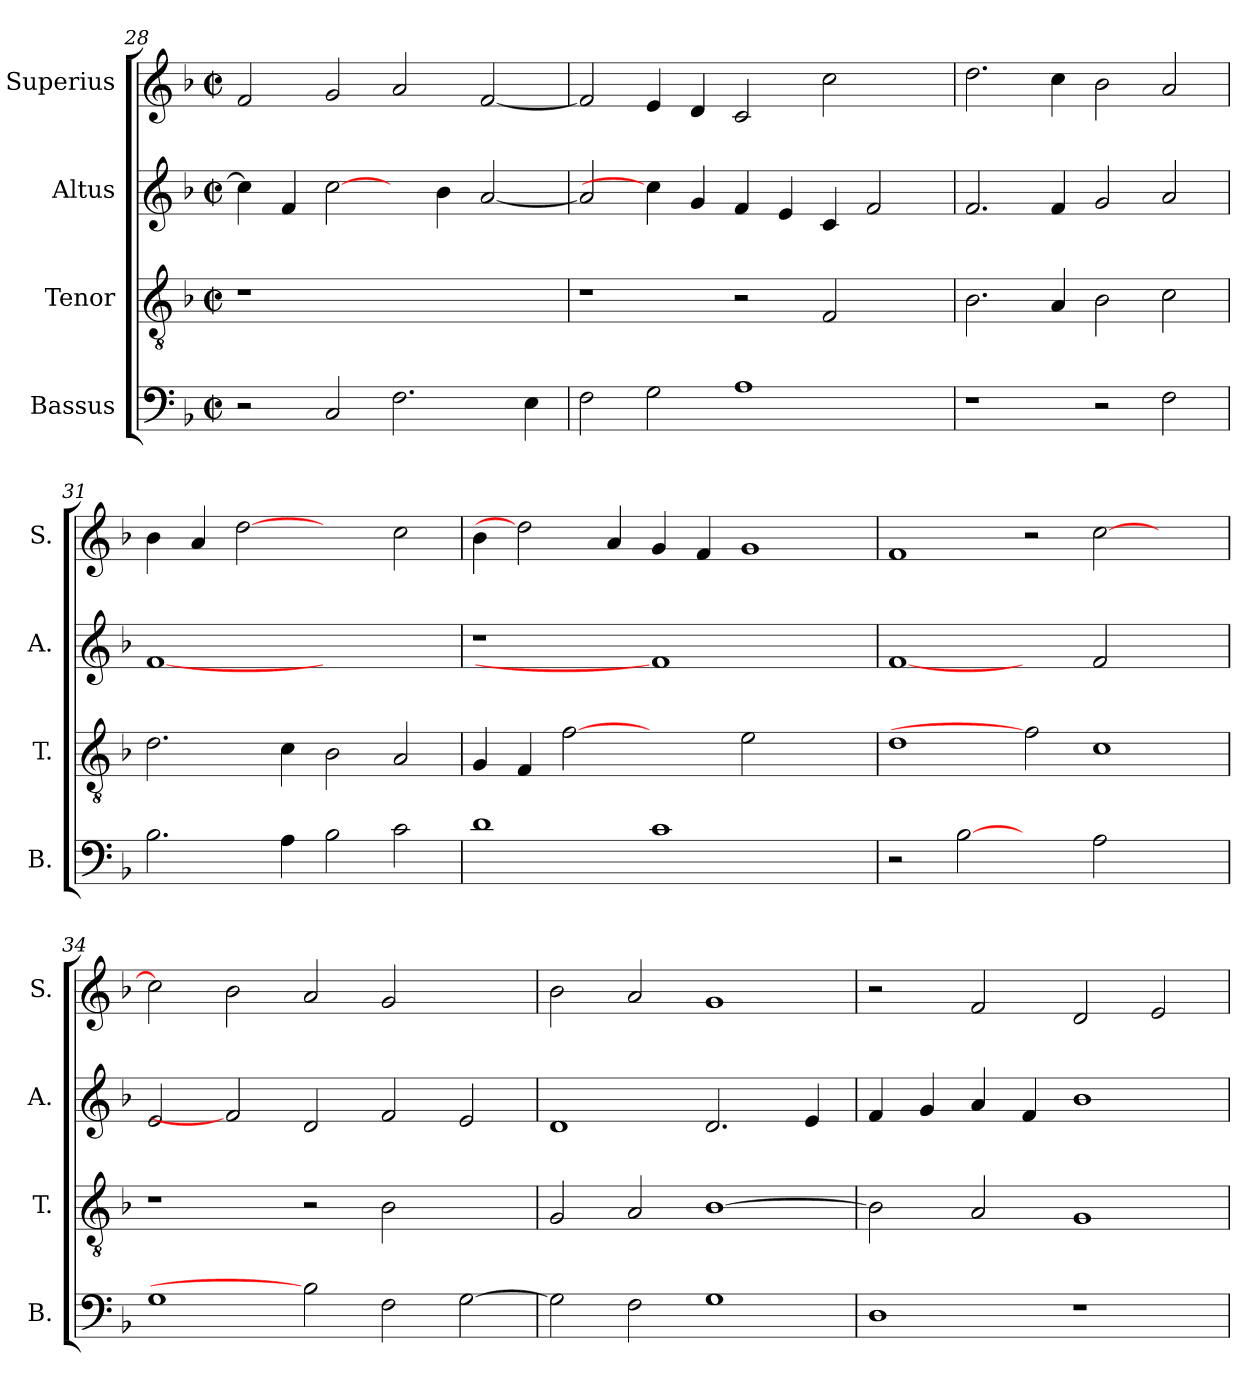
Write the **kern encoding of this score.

**kern	**kern	**kern	**kern
*part4	*part3	*part2	*part1
*staff4	*staff3	*staff2	*staff1
*I"Bassus	*I"Tenor	*I"Altus	*I"Superius
*I'B.	*I'T.	*I'A.	*I'S.
*clefF4	*clefGv2	*clefG2	*clefG2
*	*ITrd7c12	*	*
*k[b-]	*k[b-]	*k[b-]	*k[b-]
*F:	*F:	*F:	*F:
*M2/2	*M2/2	*M2/2	*M2/2
*met(c|)	*met(c|)	*met(c|)	*met(c|)
=28	=28	=28	=28
!	!LO:N:vis=1	!	!
2r	1r	4cci\]	2fi/
.	.	4fi/	.
2Ci/	.	[2cci\	2gi/
2.Fi\	1ryy	4ryy	2ai/
.	.	4b-i\	.
.	.	[<2ai/	[<2fi/
4Ei\	.	.	.
=29	=29	=29	=29
2Fi\	1r	2ai/]	2fi/]
2Gi\	.	4cci\]	4ei/
.	.	4gi/	4di/
1Ai	2r	4fi/	2ci/
.	.	4ei/	.
.	2FFi/	4ci/	2cci\
.	.	2fi/	.
4ryy	4ryy	.	4ryy
=30	=30	=30	=30
1r	2.BB-i\	2.fi/	2.ddi\
.	4AAi/	4fi/	4cci\
2r	2BB-i\	2gi/	2b-i\
2Fi\	2Ci\	2ai/	2ai/
!!LO:PB:g=z
=31	=31	=31	=31
2.B-i\	2.Di\	[1fi	4b-i\
.	.	.	4ai/
.	.	.	[2ddi
4Ai\	4Ci\	.	.
2B-i\	2BB-i\	1ryy	2ryy
2ci\	2AAi/	.	2cci\
=32	=32	=32	=32
!	!	!LO:N:vis=1	!
1di	4GGi/	1r	4b-i\
.	4FFi/	.	2ddi]
.	[2Fi	.	.
.	.	.	4ai/
1ci	2ryy	1fi]	4gi/
.	.	.	4fi/
.	2Ei\	.	1gi
2ryy	2ryy	2ryy	.
=33	=33	=33	=33
2r	1Di	[1fi	1fi
[2B-i	.	.	.
2ryy	2Fi]	2ryy	2r
2Ai\	1Ci	2fi/	[>2cci\
2ryy	.	2ryy	2ryy
=34	=34	=34	=34
1Gi	1r	2ei/	2cci\]
.	.	2fi]	2b-i\
2B-i]	2r	2di/	2ai/
2Fi\	2BB-i\	2fi/	2gi/
[>2Gi\	2ryy	2ei/	2ryy
=35	=35	=35	=35
2Gi\]	2GGi/	1di	2b-i\
2Fi\	2AAi/	.	2ai/
1Gi	[>1BB-i	2.di/	1gi
.	.	4ei/	.
!!LO:LB:g=z
=36	=36	=36	=36
1Di	2BB-i\]	4fi/	2r
.	.	4gi/	.
.	2AAi/	4ai/	2fi/
.	.	4fi/	.
1r	1GGi	1b-i	2di/
.	.	.	2ei/
=	=	=	=
*-	*-	*-	*-
